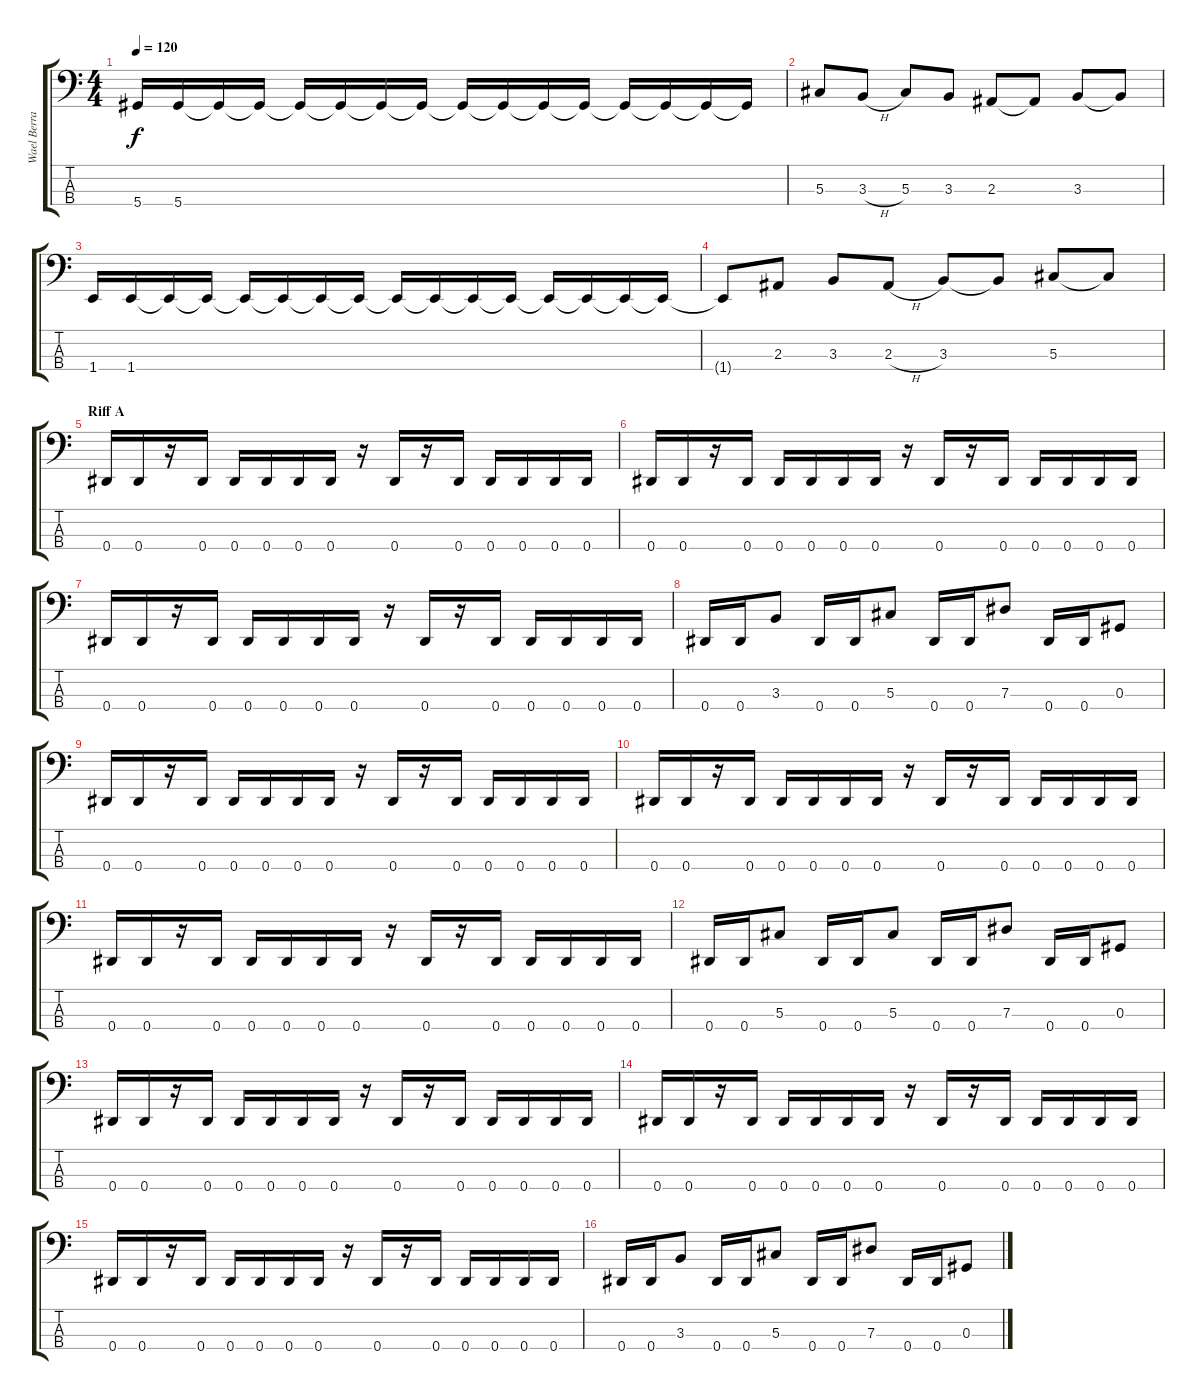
\track ("Wael Berrais" "Wael Berra") {instrument electricbassfinger}
\staff {score tabs}
\tuning (Gb2 Db2 Ab1 Eb1) {hide}
\ts (4 4)
\tempo 120
\clef f4
\ks c
5.4.16{dy f} 5.4.16 5.4{t}.16 5.4{t}.16 5.4{t}.16 5.4{t}.16 5.4{t}.16 5.4{t}.16 5.4{t}.16 5.4{t}.16 5.4{t}.16 5.4{t}.16 5.4{t}.16 5.4{t}.16 5.4{t}.16 5.4{t}.16 |
5.3{t}.8 3.3{h}.8 5.3.8 3.3.8 2.3.8 2.3{t}.8 3.3.8 3.3{t}.8 |
1.4.16 1.4.16 1.4{t}.16 1.4{t}.16 1.4{t}.16 1.4{t}.16 1.4{t}.16 1.4{t}.16 1.4{t}.16 1.4{t}.16 1.4{t}.16 1.4{t}.16 1.4{t}.16 1.4{t}.16 1.4{t}.16 1.4{t}.16 |
1.4{t}.8 2.3.8 3.3.8 2.3{h}.8 3.3.8 3.3{t}.8 5.3.8 5.3{t}.8 |
\section ("" "Riff A")
0.4.16{instrument slapbass1} 0.4.16 r.16 0.4.16 0.4.16 0.4.16 0.4.16 0.4.16 r.16 0.4.16 r.16 0.4.16 0.4.16 0.4.16 0.4.16 0.4.16 |
0.4.16 0.4.16 r.16 0.4.16 0.4.16 0.4.16 0.4.16 0.4.16 r.16 0.4.16 r.16 0.4.16 0.4.16 0.4.16 0.4.16 0.4.16 |
0.4.16 0.4.16 r.16 0.4.16 0.4.16 0.4.16 0.4.16 0.4.16 r.16 0.4.16 r.16 0.4.16 0.4.16 0.4.16 0.4.16 0.4.16 |
0.4.16 0.4.16 3.3.8 0.4.16 0.4.16 5.3.8 0.4.16 0.4.16 7.3.8 0.4.16 0.4.16 0.3.8 |
0.4.16 0.4.16 r.16 0.4.16 0.4.16 0.4.16 0.4.16 0.4.16 r.16 0.4.16 r.16 0.4.16 0.4.16 0.4.16 0.4.16 0.4.16 |
0.4.16 0.4.16 r.16 0.4.16 0.4.16 0.4.16 0.4.16 0.4.16 r.16 0.4.16 r.16 0.4.16 0.4.16 0.4.16 0.4.16 0.4.16 |
0.4.16 0.4.16 r.16 0.4.16 0.4.16 0.4.16 0.4.16 0.4.16 r.16 0.4.16 r.16 0.4.16 0.4.16 0.4.16 0.4.16 0.4.16 |
0.4.16 0.4.16 5.3.8 0.4.16 0.4.16 5.3.8 0.4.16 0.4.16 7.3.8 0.4.16 0.4.16 0.3.8 |
0.4.16 0.4.16 r.16 0.4.16 0.4.16 0.4.16 0.4.16 0.4.16 r.16 0.4.16 r.16 0.4.16 0.4.16 0.4.16 0.4.16 0.4.16 |
0.4.16 0.4.16 r.16 0.4.16 0.4.16 0.4.16 0.4.16 0.4.16 r.16 0.4.16 r.16 0.4.16 0.4.16 0.4.16 0.4.16 0.4.16 |
0.4.16 0.4.16 r.16 0.4.16 0.4.16 0.4.16 0.4.16 0.4.16 r.16 0.4.16 r.16 0.4.16 0.4.16 0.4.16 0.4.16 0.4.16 |
0.4.16 0.4.16 3.3.8 0.4.16 0.4.16 5.3.8 0.4.16 0.4.16 7.3.8 0.4.16 0.4.16 0.3.8
